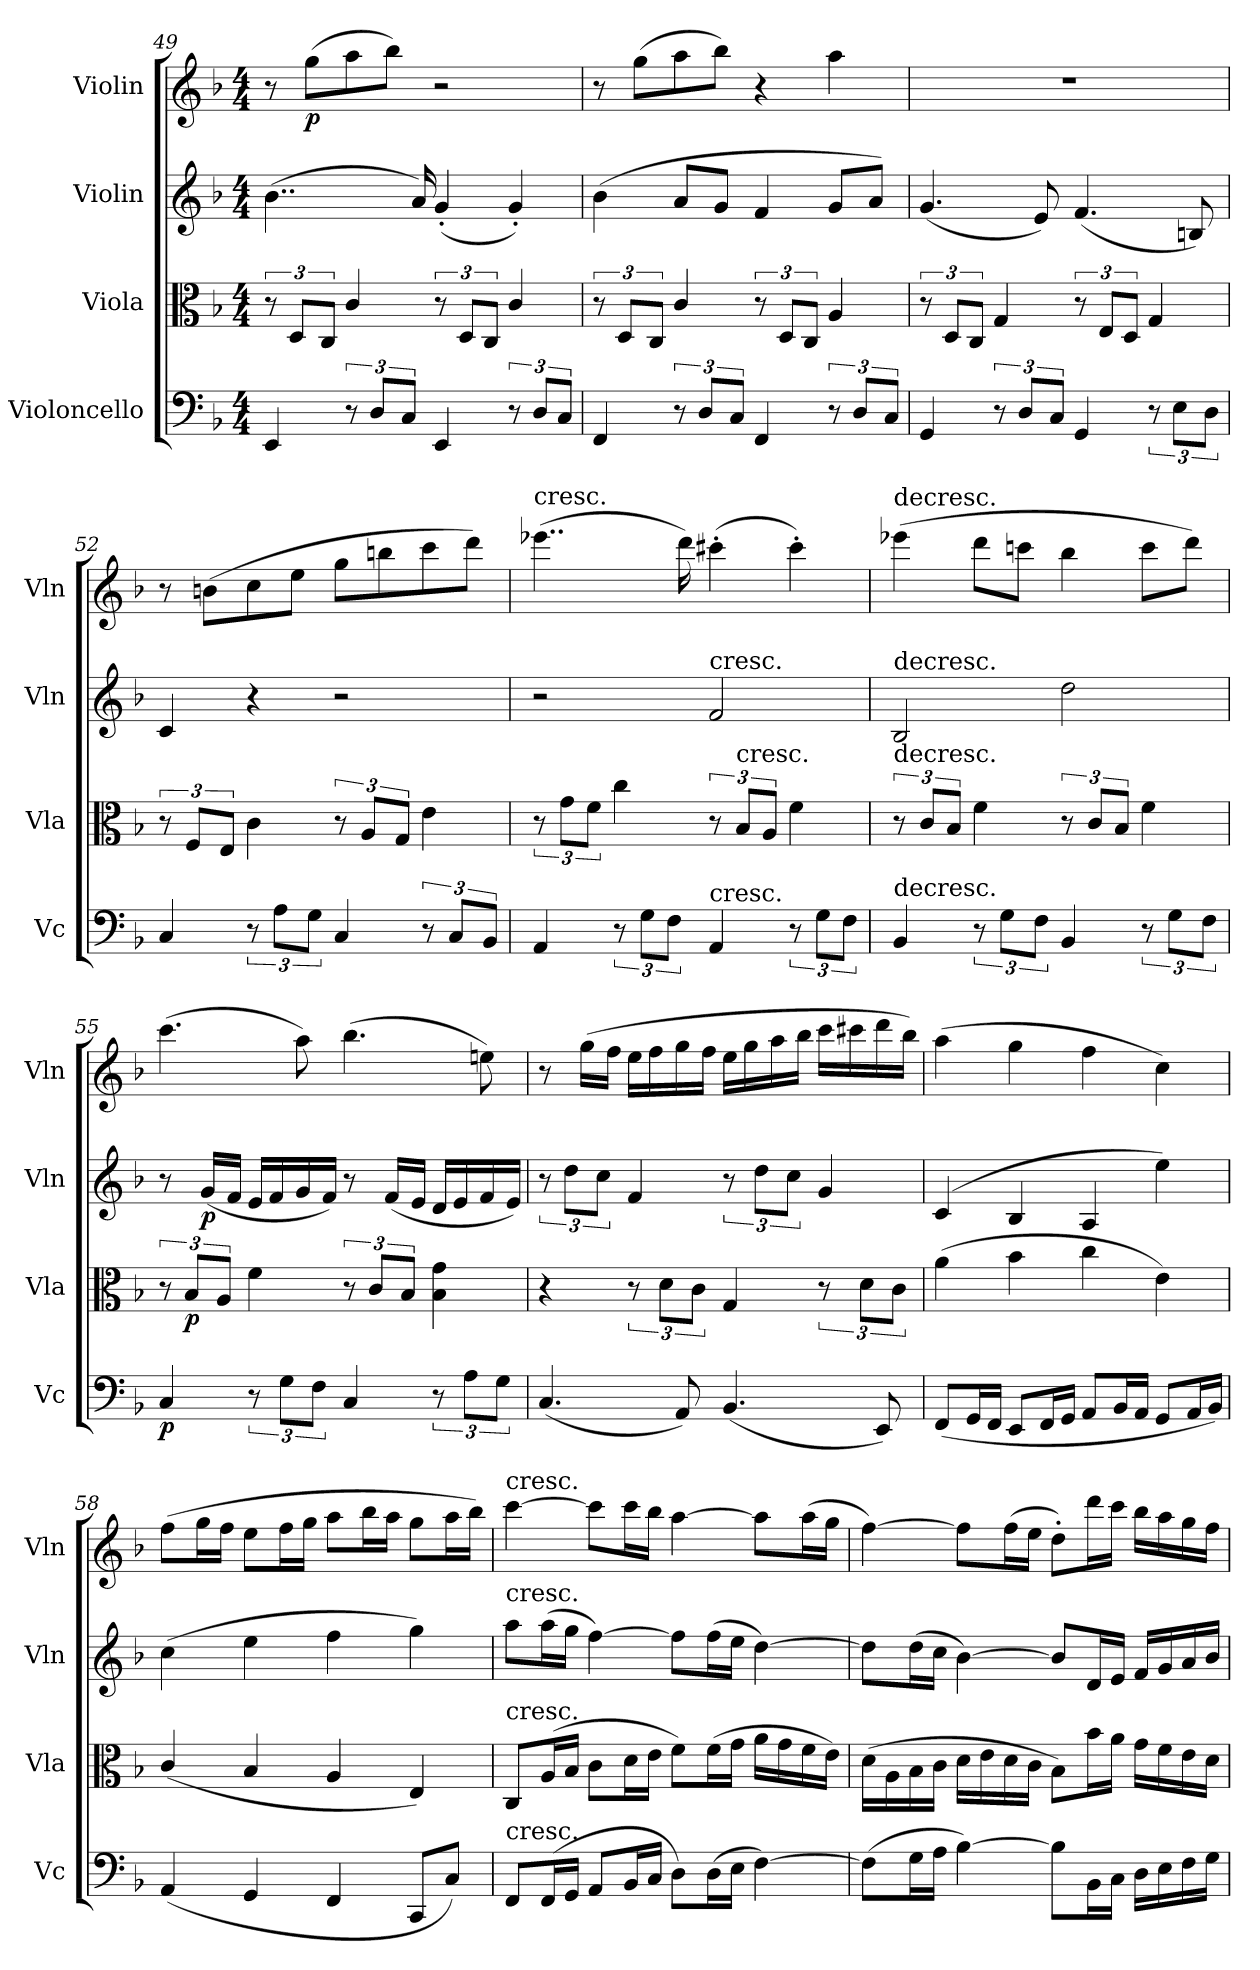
**kern	**dynam	**kern	**dynam	**kern	**dynam	**kern	**dynam
*part4	*part4	*part3	*part3	*part2	*part2	*part1	*part1
*staff4	*staff4	*staff3	*staff3	*staff2	*staff2	*staff1	*staff1
*I"Violoncello	*	*I"Viola	*	*I"Violin	*	*I"Violin	*
*I'Vc	*	*I'Vla	*	*I'Vln	*	*I'Vln	*
*clefF4	*	*clefC3	*	*clefG2	*	*clefG2	*
*k[b-]	*	*k[b-]	*	*k[b-]	*	*k[b-]	*
*M4/4	*	*M4/4	*	*M4/4	*	*M4/4	*
=49	=49	=49	=49	=49	=49	=49	=49
4EE/	.	12r	.	(4..b-\	.	8r	.
.	.	12D/L	.	.	.	.	.
.	.	.	.	.	.	(8gg\L	p
.	.	12C/J	.	.	.	.	.
12r	.	4c/	.	.	.	8aa\	.
12D/L	.	.	.	.	.	.	.
.	.	.	.	.	.	8bb-\J)	.
12C/J	.	.	.	.	.	.	.
.	.	.	.	16a/)	.	.	.
4EE/	.	12r	.	(4g'/	.	2r	.
.	.	12D/L	.	.	.	.	.
.	.	12C/J	.	.	.	.	.
12r	.	4c/	.	4g'/)	.	.	.
12D/L	.	.	.	.	.	.	.
12C/J	.	.	.	.	.	.	.
=50	=50	=50	=50	=50	=50	=50	=50
4FF/	.	12r	.	(4b-\	.	8r	.
.	.	12D/L	.	.	.	.	.
.	.	.	.	.	.	(8gg\L	.
.	.	12C/J	.	.	.	.	.
12r	.	4c/	.	8a/L	.	8aa\	.
12D/L	.	.	.	.	.	.	.
.	.	.	.	8g/J	.	8bb-\J)	.
12C/J	.	.	.	.	.	.	.
4FF/	.	12r	.	4f/	.	4r	.
.	.	12D/L	.	.	.	.	.
.	.	12C/J	.	.	.	.	.
12r	.	4A/	.	8g/L	.	4aa\	.
12D/L	.	.	.	.	.	.	.
.	.	.	.	8a/J)	.	.	.
12C/J	.	.	.	.	.	.	.
=51	=51	=51	=51	=51	=51	=51	=51
4GG/	.	12r	.	(4.g/	.	1r	.
.	.	12D/L	.	.	.	.	.
.	.	12C/J	.	.	.	.	.
12r	.	4G/	.	.	.	.	.
12D/L	.	.	.	.	.	.	.
.	.	.	.	8e/)	.	.	.
12C/J	.	.	.	.	.	.	.
4GG/	.	12r	.	(4.f/	.	.	.
.	.	12E/L	.	.	.	.	.
.	.	12D/J	.	.	.	.	.
12r	.	4G/	.	.	.	.	.
12E\L	.	.	.	.	.	.	.
.	.	.	.	8Bn/)	.	.	.
12D\J	.	.	.	.	.	.	.
=52	=52	=52	=52	=52	=52	=52	=52
4C/	.	12r	.	4c/	.	8r	.
.	.	12F/L	.	.	.	.	.
.	.	.	.	.	.	(8bn\L	.
.	.	12E/J	.	.	.	.	.
12r	.	4c\	.	4r	.	8cc\	.
12A\L	.	.	.	.	.	.	.
.	.	.	.	.	.	8ee\J	.
12G\J	.	.	.	.	.	.	.
4C/	.	12r	.	2r	.	8gg\L	.
.	.	12A/L	.	.	.	.	.
.	.	.	.	.	.	8bbn\	.
.	.	12G/J	.	.	.	.	.
12r	.	4e\	.	.	.	8ccc\	.
12C/L	.	.	.	.	.	.	.
.	.	.	.	.	.	8ddd\J)	.
12BB-/J	.	.	.	.	.	.	.
=53	=53	=53	=53	=53	=53	=53	=53
!	!	!	!	!	!	!LO:TX:t=cresc.	!
4AA/	.	12r	.	2r	.	(4..eee-X\	.
.	.	12g\L	.	.	.	.	.
.	.	12f\J	.	.	.	.	.
12r	.	4cc\	.	.	.	.	.
12G\L	.	.	.	.	.	.	.
12F\J	.	.	.	.	.	.	.
.	.	.	.	.	.	16ddd\)	.
!	!	!	!	!LO:TX:t=cresc.	!	!	!
!LO:TX:t=cresc.	!	!	!	!	!	!	!
4AA/	.	12r	.	2f/	.	(4ccc#X'\	.
!	!	!LO:TX:t=cresc.	!	!	!	!	!
.	.	12B-/L	.	.	.	.	.
.	.	12A/J	.	.	.	.	.
12r	.	4f\	.	.	.	4ccc#'\)	.
12G\L	.	.	.	.	.	.	.
12F\J	.	.	.	.	.	.	.
=54	=54	=54	=54	=54	=54	=54	=54
!	!	!	!	!	!	!LO:TX:t=decresc.	!
!	!	!	!	!LO:TX:t=decresc.	!	!	!
!	!	!LO:TX:t=decresc.	!	!	!	!	!
!LO:TX:t=decresc.	!	!	!	!	!	!	!
4BB-/	.	12r	.	2B-/	.	(4eee-X\	.
.	.	12c/L	.	.	.	.	.
.	.	12B-/J	.	.	.	.	.
12r	.	4f\	.	.	.	8ddd\L	.
12G\L	.	.	.	.	.	.	.
.	.	.	.	.	.	8cccn\J	.
12F\J	.	.	.	.	.	.	.
4BB-/	.	12r	.	2dd\	.	4bb-\	.
.	.	12c/L	.	.	.	.	.
.	.	12B-/J	.	.	.	.	.
12r	.	4f\	.	.	.	8ccc\L	.
12G\L	.	.	.	.	.	.	.
.	.	.	.	.	.	8ddd\J)	.
12F\J	.	.	.	.	.	.	.
=55	=55	=55	=55	=55	=55	=55	=55
4C/	p	12r	.	8r	.	(4.ccc\	.
.	.	12B-/L	p	.	.	.	.
.	.	.	.	(16g/LL	p	.	.
.	.	12A/J	.	.	.	.	.
.	.	.	.	16f/JJ	.	.	.
12r	.	4f\	.	16e/LL	.	.	.
.	.	.	.	16f/	.	.	.
12G\L	.	.	.	.	.	.	.
.	.	.	.	16g/	.	8aa\)	.
12F\J	.	.	.	.	.	.	.
.	.	.	.	16f/JJ)	.	.	.
4C/	.	12r	.	8r	.	(4.bb-\	.
.	.	12c/L	.	.	.	.	.
.	.	.	.	(16f/LL	.	.	.
.	.	12B-/J	.	.	.	.	.
.	.	.	.	16e/JJ	.	.	.
12r	.	4B-\ 4g\	.	16d/LL	.	.	.
.	.	.	.	16e/	.	.	.
12A\L	.	.	.	.	.	.	.
.	.	.	.	16f/	.	8een\)	.
12G\J	.	.	.	.	.	.	.
.	.	.	.	16e/JJ)	.	.	.
=56	=56	=56	=56	=56	=56	=56	=56
(4.C/	.	4r	.	12r	.	8r	.
.	.	.	.	12dd\L	.	.	.
.	.	.	.	.	.	(16gg\LL	.
.	.	.	.	12cc\J	.	.	.
.	.	.	.	.	.	16ff\JJ	.
.	.	12r	.	4f/	.	16ee\LL	.
.	.	.	.	.	.	16ff\	.
.	.	12d\L	.	.	.	.	.
8AA/)	.	.	.	.	.	16gg\	.
.	.	12c\J	.	.	.	.	.
.	.	.	.	.	.	16ff\JJ	.
(4.BB-/	.	4G/	.	12r	.	16ee\LL	.
.	.	.	.	.	.	16gg\	.
.	.	.	.	12dd\L	.	.	.
.	.	.	.	.	.	16aa\	.
.	.	.	.	12cc\J	.	.	.
.	.	.	.	.	.	16bb-\JJ	.
.	.	12r	.	4g/	.	16ccc\LL	.
.	.	.	.	.	.	16ccc#X\	.
.	.	12d\L	.	.	.	.	.
8EE/)	.	.	.	.	.	16ddd\	.
.	.	12c\J	.	.	.	.	.
.	.	.	.	.	.	16bb-\JJ)	.
=57	=57	=57	=57	=57	=57	=57	=57
(8FF/L	.	(4a\	.	(4c/	.	(4aa\	.
16GG/L	.	.	.	.	.	.	.
16FF/JJ	.	.	.	.	.	.	.
8EE/L	.	4b-\	.	4B-/	.	4gg\	.
16FF/L	.	.	.	.	.	.	.
16GG/JJ	.	.	.	.	.	.	.
8AA/L	.	4cc\	.	4A/	.	4ff\	.
16BB-/L	.	.	.	.	.	.	.
16AA/JJ	.	.	.	.	.	.	.
8GG/L	.	4e\)	.	4ee\)	.	4cc\)	.
16AA/L	.	.	.	.	.	.	.
16BB-/JJ)	.	.	.	.	.	.	.
=58	=58	=58	=58	=58	=58	=58	=58
(4AA/	.	(4c/	.	(4cc\	.	(8ff\L	.
.	.	.	.	.	.	16gg\L	.
.	.	.	.	.	.	16ff\JJ	.
4GG/	.	4B-/	.	4ee\	.	8ee\L	.
.	.	.	.	.	.	16ff\L	.
.	.	.	.	.	.	16gg\JJ	.
4FF/	.	4A/	.	4ff\	.	8aa\L	.
.	.	.	.	.	.	16bb-\L	.
.	.	.	.	.	.	16aa\JJ	.
8CC/L	.	4E/)	.	4gg\)	.	8gg\L	.
8C/J)	.	.	.	.	.	16aa\L	.
.	.	.	.	.	.	16bb-\JJ)	.
=59	=59	=59	=59	=59	=59	=59	=59
!	!	!	!	!	!	!LO:TX:t=cresc.	!
!	!	!	!	!LO:TX:t=cresc.	!	!	!
!	!	!LO:TX:t=cresc.	!	!	!	!	!
!LO:TX:t=cresc.	!	!	!	!	!	!	!
8FF/L	.	8C/L	.	8aa\L	.	[4ccc\	.
(16FF/L	.	(16A/L	.	(16aa\L	.	.	.
16GG/JJ	.	16B-/JJ	.	16gg\JJ	.	.	.
8AA/L	.	8c\L	.	[4ff\)	.	8ccc\L]	.
16BB-/L	.	16d\L	.	.	.	16ccc\L	.
16C/JJ	.	16e\JJ	.	.	.	16bb-\JJ	.
8D\L)	.	8f\L)	.	8ff\L]	.	[4aa\	.
(16D\L	.	(16f\L	.	(16ff\L	.	.	.
16E\JJ	.	16g\JJ	.	16ee\JJ	.	.	.
[4F\)	.	16a\LL	.	[4dd\)	.	8aa\L]	.
.	.	16g\	.	.	.	.	.
.	.	16f\	.	.	.	(16aa\L	.
.	.	16e\JJ)	.	.	.	16gg\JJ	.
=60	=60	=60	=60	=60	=60	=60	=60
(8F\L]	.	(16d\LL	.	8dd\L]	.	[4ff\)	.
.	.	16A\	.	.	.	.	.
16G\L	.	16B-\	.	(16dd\L	.	.	.
16A\JJ	.	16c\JJ	.	16cc\JJ	.	.	.
[4B-\)	.	16d\LL	.	[4b-\)	.	8ff\L]	.
.	.	16e\	.	.	.	.	.
.	.	16d\	.	.	.	(16ff\L	.
.	.	16c\JJ	.	.	.	16ee\JJ	.
8B-\L]	.	8B-\L)	.	8b-/L]	.	8dd'\L)	.
16BB-\L	.	16b-\L	.	16d/L	.	16ddd\L	.
16C\JJ	.	16a\JJ	.	16e/JJ	.	16ccc\JJ	.
16D\LL	.	16g\LL	.	16f/LL	.	16bb-\LL	.
16E\	.	16f\	.	16g/	.	16aa\	.
16F\	.	16e\	.	16a/	.	16gg\	.
16G\JJ	.	16d\JJ	.	16b-/JJ	.	16ff\JJ	.
=	=	=	=	=	=	=	=
*-	*-	*-	*-	*-	*-	*-	*-
